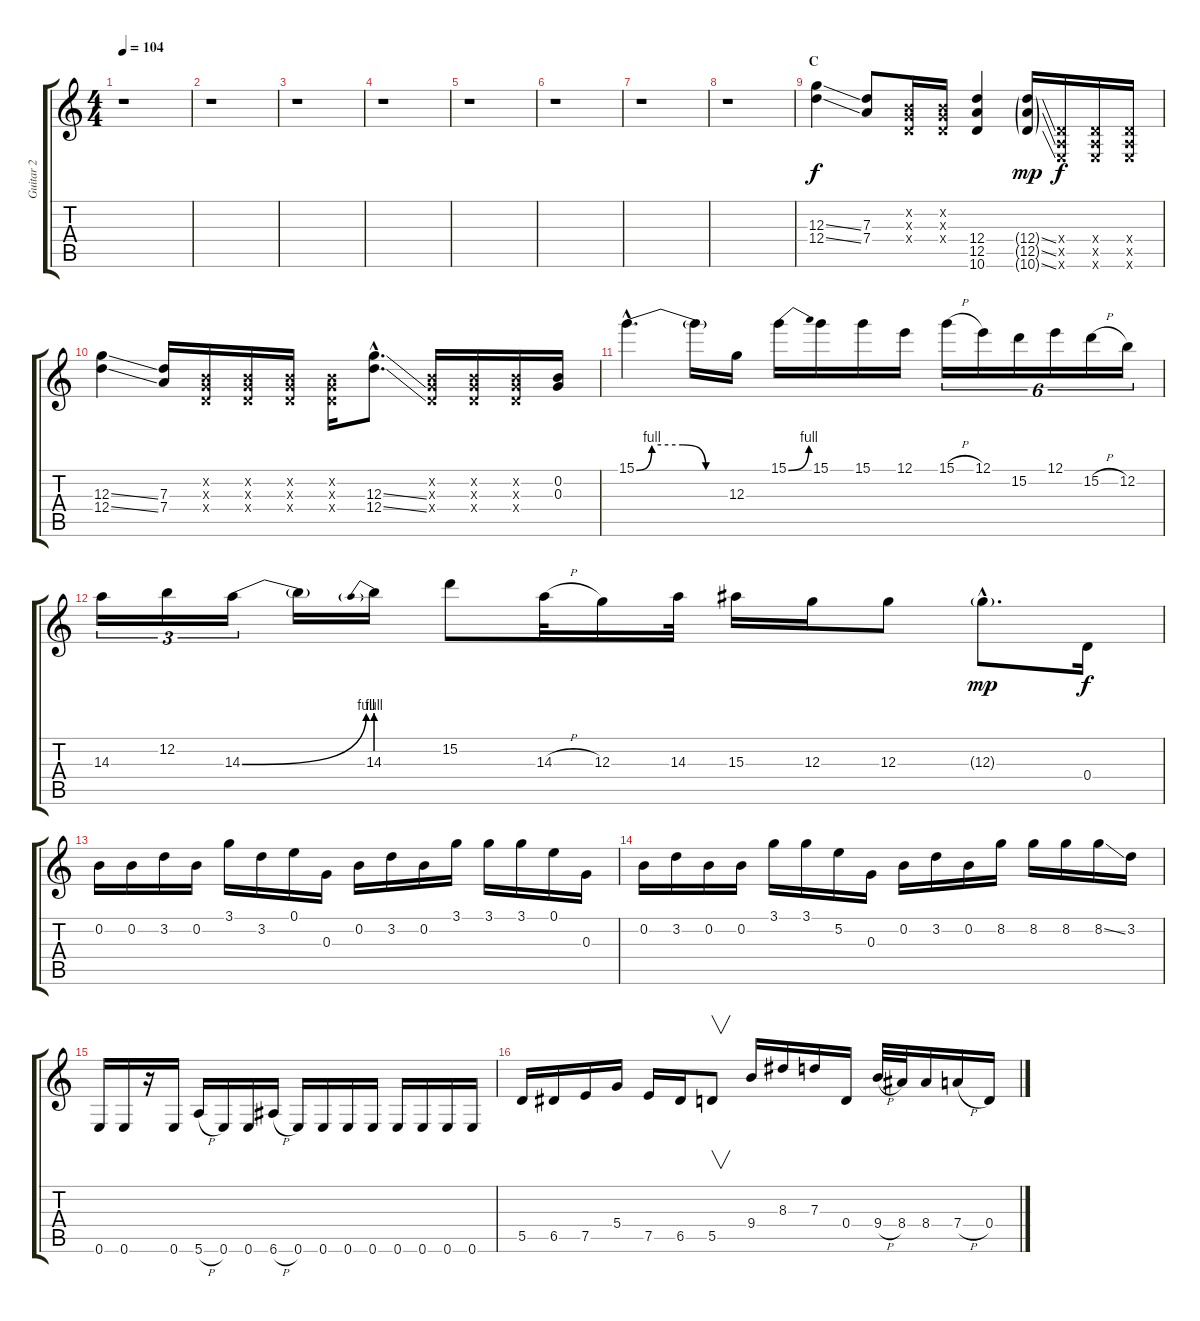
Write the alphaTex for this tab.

\track ("Guitar 2" "Guitar 2") {instrument distortionguitar}
\staff {score tabs}
\tuning (E4 B3 G3 D3 A2 E2) {hide}
\ts (4 4)
\tempo 104
\clef g2
\ks c
r.1{dy f} |
r.1 |
r.1 |
r.1 |
r.1 |
r.1 |
r.1 |
r.1 |
\section ("" "C")
(12.3{ss} 12.4{ss}).4{volume 16 balance 8} (7.3 7.4).8 (0.2{x} 0.3{x} 0.4{x}).16 (0.2{x} 0.3{x} 0.4{x}).16 (12.4 12.5 10.6).4 (12.4{ss g} 12.5{ss g} 10.6{ss g}).16{dy mp} (0.4{x} 0.5{x} 0.6{x}).16{dy f} (0.4{x} 0.5{x} 0.6{x}).16 (0.4{x} 0.5{x} 0.6{x}).16 |
(12.3{ss} 12.4{ss}).4 (7.3 7.4).16 (0.2{x} 0.3{x} 0.4{x}).16 (0.2{x} 0.3{x} 0.4{x}).16 (0.2{x} 0.3{x} 0.4{x}).16 (0.2{x} 0.3{x} 0.4{x}).16 (12.3{ss hac} 12.4{ss hac}).8{d} (0.2{x} 0.3{x} 0.4{x}).16 (0.2{x} 0.3{x} 0.4{x}).16 (0.2{x} 0.3{x} 0.4{x}).16 (0.2 0.3).16 |
15.1{be (custom 0 0 10 4 30 4 45 0 60 0) hac}.4{d} 15.1{t}.16 12.3.16 15.1{be (bend 0 0 60 4)}.16 15.1.16 15.1.16 12.1.16 15.1{h}.16{tu (6 4)} 12.1.16{tu (6 4)} 15.2.16{tu (6 4)} 12.1.16{tu (6 4)} 15.2{h}.16{tu (6 4)} 12.2.16{tu (6 4)} |
14.3.16{tu (3 2)} 12.2.16{tu (3 2)} 14.3{be (bend 0 0 60 4)}.16{tu (3 2)} 14.3{t}.16 14.3{be (prebend 0 4 60 4)}.16 15.2.8 14.3{h}.32 12.3.16 14.3.32 15.3.16 12.3.16 12.3.8 12.3{g hac}.8{d dy mp} 0.4.16{dy f} |
0.2.16 0.2.16 3.2.16 0.2.16 3.1.16 3.2.16 0.1.16 0.3.16 0.2.16 3.2.16 0.2.16 3.1.16 3.1.16 3.1.16 0.1.16 0.3.16 |
0.2.16 3.2.16 0.2.16 0.2.16 3.1.16 3.1.16 5.2.16 0.3.16 0.2.16 3.2.16 0.2.16 8.2.16 8.2.16 8.2.16 8.2{ss}.16 3.2.16 |
0.6.16 0.6.16 r.16 0.6.16 5.6{h}.16 0.6.16 0.6.16 6.6{h}.16 0.6.16 0.6.16 0.6.16 0.6.16 0.6.16 0.6.16 0.6.16 0.6.16 |
5.5.16 6.5.16 7.5.16 5.4.16 7.5.16 6.5.16 5.5.8{v} 9.4.16 8.3.16 7.3.16 0.4.16 9.4{h}.32 8.4.32 8.4.16 7.4{h}.16 0.4.16
